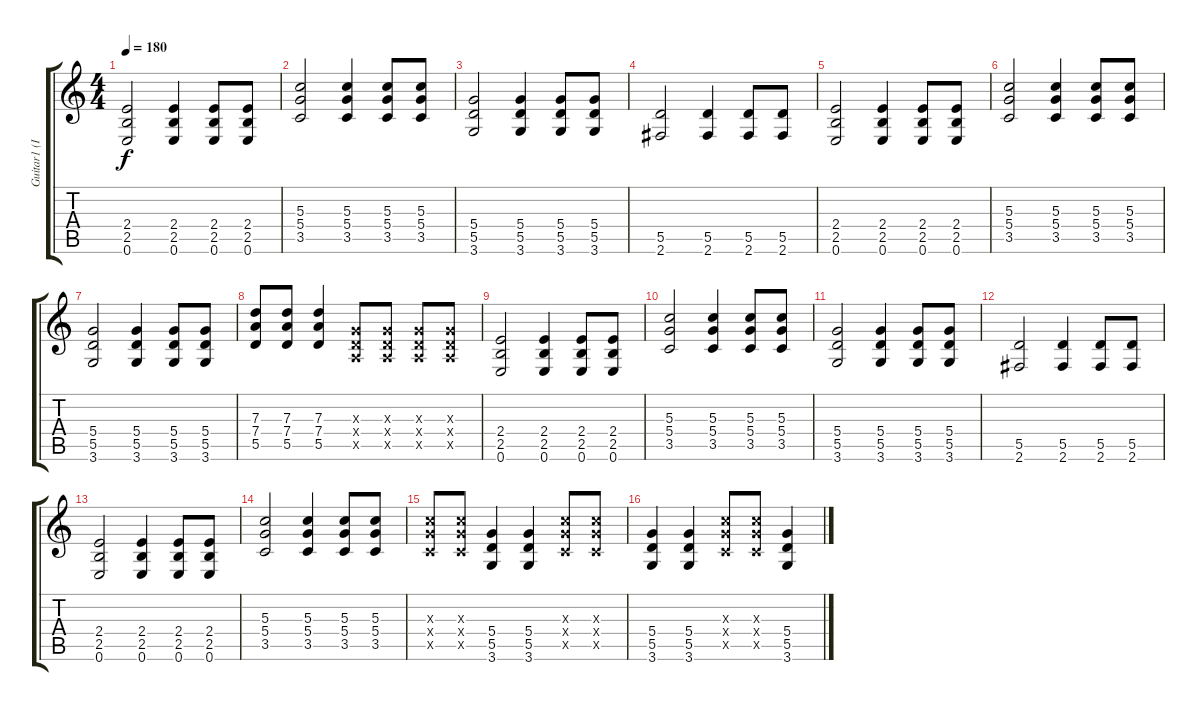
\track ("Guitar1 (I played this part)" "Guitar1 (I") {instrument distortionguitar}
\staff {score tabs}
\tuning (E4 B3 G3 D3 A2 E2) {hide}
\ts (4 4)
\tempo 180
\clef g2
\ks c
(2.4 2.5 0.6).2{dy f} (2.4 2.5 0.6).4 (2.4 2.5 0.6).8 (2.4 2.5 0.6).8 |
(5.3 5.4 3.5).2 (5.3 5.4 3.5).4 (5.3 5.4 3.5).8 (5.3 5.4 3.5).8 |
(5.4 5.5 3.6).2 (5.4 5.5 3.6).4 (5.4 5.5 3.6).8 (5.4 5.5 3.6).8 |
(5.5 2.6).2 (5.5 2.6).4 (5.5 2.6).8 (5.5 2.6).8 |
(2.4 2.5 0.6).2 (2.4 2.5 0.6).4 (2.4 2.5 0.6).8 (2.4 2.5 0.6).8 |
(5.3 5.4 3.5).2 (5.3 5.4 3.5).4 (5.3 5.4 3.5).8 (5.3 5.4 3.5).8 |
(5.4 5.5 3.6).2 (5.4 5.5 3.6).4 (5.4 5.5 3.6).8 (5.4 5.5 3.6).8 |
(7.3 7.4 5.5).8 (7.3 7.4 5.5).8 (7.3 7.4 5.5).4 (0.3{x} 0.4{x} 0.5{x}).8 (0.3{x} 0.4{x} 0.5{x}).8 (0.3{x} 0.4{x} 0.5{x}).8 (0.3{x} 0.4{x} 0.5{x}).8 |
(2.4 2.5 0.6).2 (2.4 2.5 0.6).4 (2.4 2.5 0.6).8 (2.4 2.5 0.6).8 |
(5.3 5.4 3.5).2 (5.3 5.4 3.5).4 (5.3 5.4 3.5).8 (5.3 5.4 3.5).8 |
(5.4 5.5 3.6).2 (5.4 5.5 3.6).4 (5.4 5.5 3.6).8 (5.4 5.5 3.6).8 |
(5.5 2.6).2 (5.5 2.6).4 (5.5 2.6).8 (5.5 2.6).8 |
(2.4 2.5 0.6).2 (2.4 2.5 0.6).4 (2.4 2.5 0.6).8 (2.4 2.5 0.6).8 |
(5.3 5.4 3.5).2 (5.3 5.4 3.5).4 (5.3 5.4 3.5).8 (5.3 5.4 3.5).8 |
(5.3{x} 5.4{x} 3.5{x}).8 (5.3{x} 5.4{x} 3.5{x}).8 (5.4 5.5 3.6).4 (5.4 5.5 3.6).4 (5.3{x} 5.4{x} 3.5{x}).8 (5.3{x} 5.4{x} 3.5{x}).8 |
(5.4 5.5 3.6).4 (5.4 5.5 3.6).4 (5.3{x} 5.4{x} 3.5{x}).8 (5.3{x} 5.4{x} 3.5{x}).8 (5.4 5.5 3.6).4
